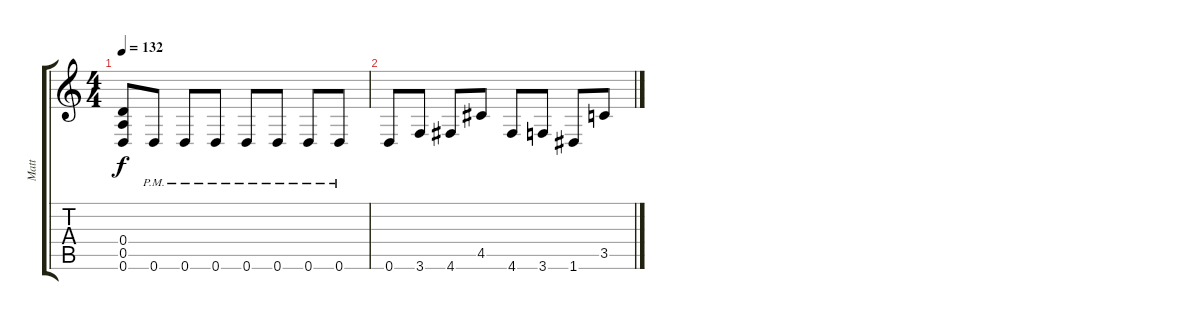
\track ("Matt" "Matt") {instrument distortionguitar}
\staff {score tabs}
\tuning (E4 B3 G3 D3 A2 D2) {hide}
\ts (4 4)
\tempo 132
\clef g2
\ks c
(0.4 0.5 0.6).8{dy f} 0.6{pm}.8 0.6{pm}.8 0.6{pm}.8 0.6{pm}.8 0.6{pm}.8 0.6{pm}.8 0.6{pm}.8 |
0.6.8 3.6.8 4.6.8 4.5.8 4.6.8 3.6.8 1.6.8 3.5.8
